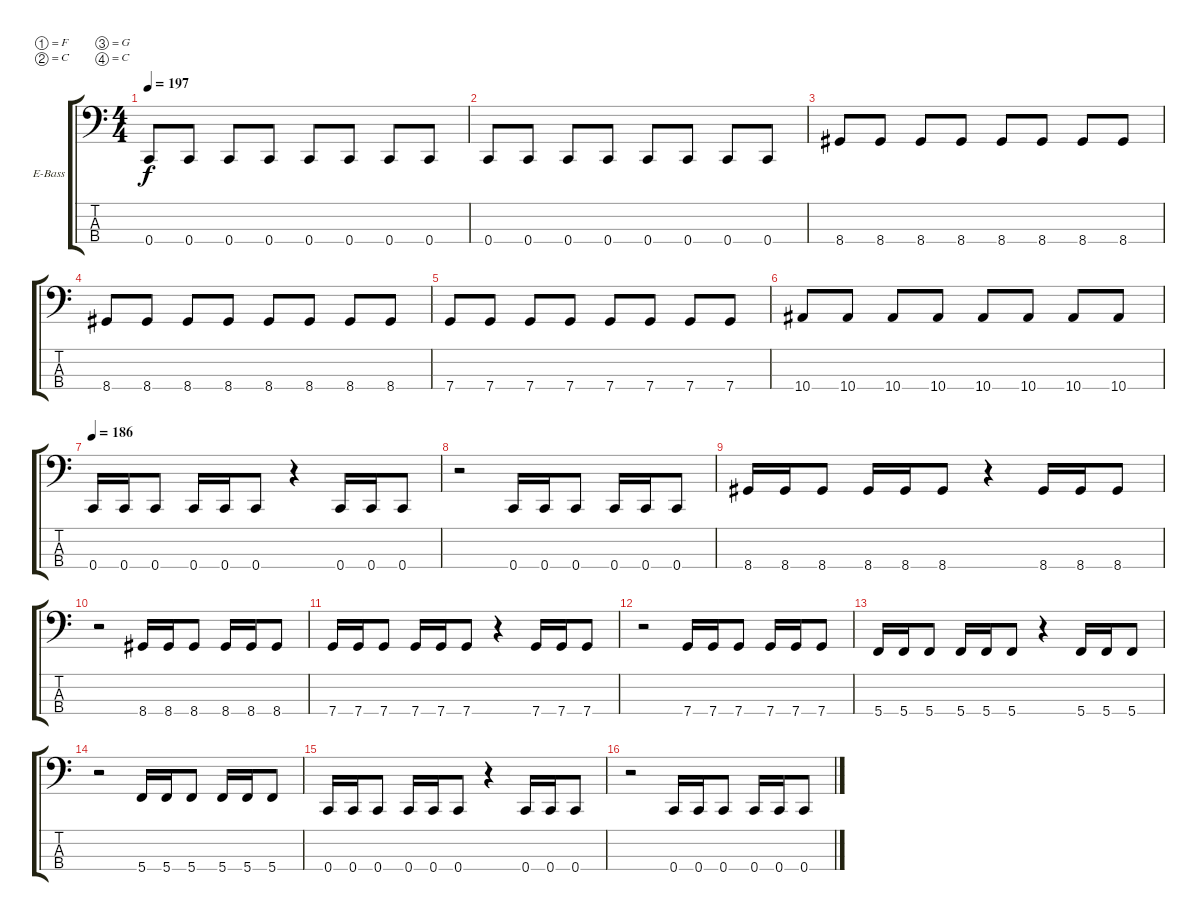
\bracketExtendMode groupsimilarinstruments
\firstSystemTrackNameOrientation horizontal
\otherSystemsTrackNameOrientation horizontal
\track ("Track 3" "E-Bass") {instrument electricbasspick}
\staff {score tabs}
\tuning (F2 C2 G1 C1)
\ts (4 4)
\tempo 197
\clef f4
\ks c
0.4.8{dy f} 0.4.8 0.4.8 0.4.8 0.4.8 0.4.8 0.4.8 0.4.8 |
0.4.8 0.4.8 0.4.8 0.4.8 0.4.8 0.4.8 0.4.8 0.4.8 |
8.4.8 8.4.8 8.4.8 8.4.8 8.4.8 8.4.8 8.4.8 8.4.8 |
8.4.8 8.4.8 8.4.8 8.4.8 8.4.8 8.4.8 8.4.8 8.4.8 |
7.4.8 7.4.8 7.4.8 7.4.8 7.4.8 7.4.8 7.4.8 7.4.8 |
10.4.8 10.4.8 10.4.8 10.4.8 10.4.8 10.4.8 10.4.8 10.4.8 |
\tempo 186
0.4.16 0.4.16 0.4.8 0.4.16 0.4.16 0.4.8 r.4 0.4.16 0.4.16 0.4.8 |
r.2 0.4.16 0.4.16 0.4.8 0.4.16 0.4.16 0.4.8 |
8.4.16 8.4.16 8.4.8 8.4.16 8.4.16 8.4.8 r.4 8.4.16 8.4.16 8.4.8 |
r.2 8.4.16 8.4.16 8.4.8 8.4.16 8.4.16 8.4.8 |
7.4.16 7.4.16 7.4.8 7.4.16 7.4.16 7.4.8 r.4 7.4.16 7.4.16 7.4.8 |
r.2 7.4.16 7.4.16 7.4.8 7.4.16 7.4.16 7.4.8 |
5.4.16 5.4.16 5.4.8 5.4.16 5.4.16 5.4.8 r.4 5.4.16 5.4.16 5.4.8 |
r.2 5.4.16 5.4.16 5.4.8 5.4.16 5.4.16 5.4.8 |
0.4.16 0.4.16 0.4.8 0.4.16 0.4.16 0.4.8 r.4 0.4.16 0.4.16 0.4.8 |
r.2 0.4.16 0.4.16 0.4.8 0.4.16 0.4.16 0.4.8
